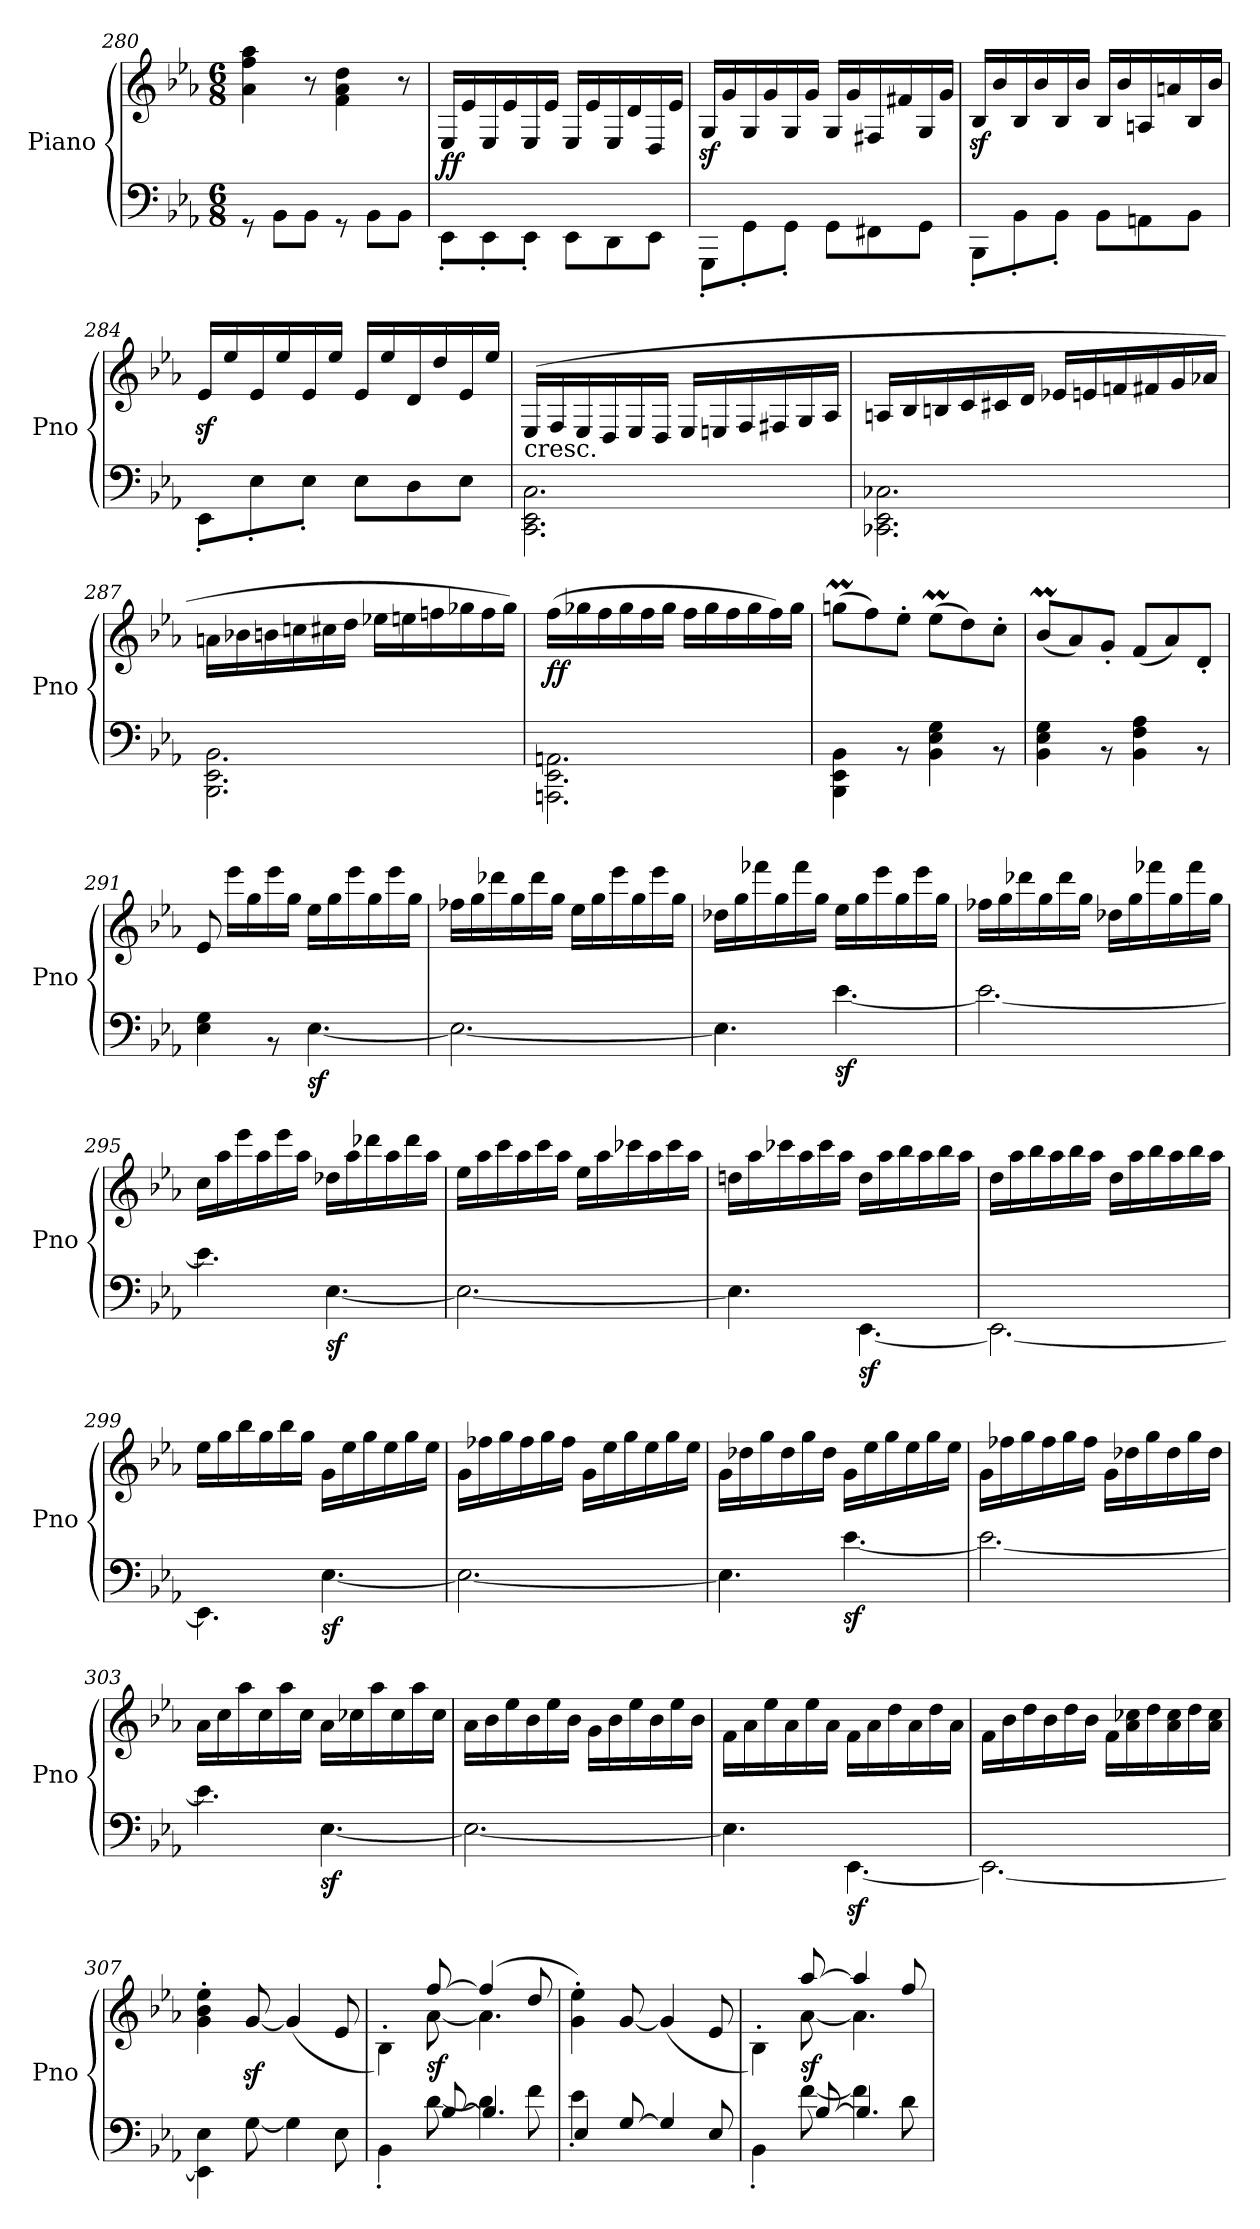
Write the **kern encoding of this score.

**kern	**kern	**dynam
*part1	*part1	*part1
*staff2	*staff1	*staff1/2
*I"Piano	*	*
*I'Pno	*	*
*clefF4	*clefG2	*
*k[b-e-a-]	*k[b-e-a-]	*
*M6/8	*M6/8	*
=280	=280	=280
*^	*	*
2.ryy	8r	4a-\ 4ff\ 4aa-\	.
.	8BB-\L	.	.
.	8BB-\J	8r	.
.	8r	4f\ 4a-\ 4dd\	.
.	8BB-\L	.	.
.	8BB-\J	8r	.
!!LO:LB:g=z
=281	=281	=281	=281
!	!	!	!LO:DY:b
2.ryy	8EE-'\L	16E-/LL	ff
.	.	16e-/	.
.	8EE-'\	16E-/	.
.	.	16e-/	.
.	8EE-'\J	16E-/	.
.	.	16e-/JJ	.
.	8EE-\L	16E-/LL	.
.	.	16e-/	.
.	8DD\	16E-/	.
.	.	16d/	.
.	8EE-\J	16D/	.
.	.	16e-/JJ	.
=282	=282	=282	=282
2.ryy	8GGG'\L	16Gz</LL	.
.	.	16g/	.
.	8GG'\	16G/	.
.	.	16g/	.
.	8GG'\J	16G/	.
.	.	16g/JJ	.
.	8GG\L	16G/LL	.
.	.	16g/	.
.	8FF#X\	16F#X/	.
.	.	16f#X/	.
.	8GG\J	16G/	.
.	.	16g/JJ	.
=283	=283	=283	=283
2.ryy	8BBB-'\L	16B-z</LL	.
.	.	16b-/	.
.	8BB-'\	16B-/	.
.	.	16b-/	.
.	8BB-'\J	16B-/	.
.	.	16b-/JJ	.
.	8BB-\L	16B-/LL	.
.	.	16b-/	.
.	8AAn\	16An/	.
.	.	16an/	.
.	8BB-\J	16B-/	.
.	.	16b-/JJ	.
!!LO:LB:g=z
=284	=284	=284	=284
2.ryy	8EE-'\L	16e-z</LL	.
.	.	16ee-/	.
.	8E-'\	16e-/	.
.	.	16ee-/	.
.	8E-'\J	16e-/	.
.	.	16ee-/JJ	.
.	8E-\L	16e-/LL	.
.	.	16ee-/	.
.	8D\	16d/	.
.	.	16dd/	.
.	8E-\J	16e-/	.
.	.	16ee-/JJ	.
=285	=285	=285	=285
!	!	!LO:TX:b:t=cresc.	!
2.ryy	2.CC\ 2.EE-\ 2.C\	(>16E-/LL	.
.	.	16F/	.
.	.	16E-/	.
.	.	16D/	.
.	.	16E-/	.
.	.	16D/JJ	.
.	.	16E-/LL	.
.	.	16En/	.
.	.	16F/	.
.	.	16F#X/	.
.	.	16G/	.
.	.	16A-/JJ	.
=286	=286	=286	=286
2.ryy	2.CC-X\ 2.EE-\ 2.C-X\	16An/LL	.
.	.	16B-/	.
.	.	16Bn/	.
.	.	16c/	.
.	.	16c#X/	.
.	.	16d/JJ	.
.	.	16e-X/LL	.
.	.	16en/	.
.	.	16fn/	.
.	.	16f#X/	.
.	.	16g/	.
.	.	16a-X/JJ	.
!!LO:LB:g=z
=287	=287	=287	=287
2.ryy	2.BBB-\ 2.EE-\ 2.BB-\	16an\LL	.
.	.	16b-X\	.
.	.	16bn\	.
.	.	16ccn\	.
.	.	16cc#X\	.
.	.	16dd\JJ	.
.	.	16ee-X\LL	.
.	.	16een\	.
.	.	16ffn\	.
.	.	16gg-X\	.
.	.	16ff\	.
.	.	16gg-\JJ)	.
=288	=288	=288	=288
!	!	!	!LO:DY:b
2.ryy	2.AAAn\ 2.EE-\ 2.AAn\	(>16ff\LL	ff
.	.	16gg-X\	.
.	.	16ff\	.
.	.	16gg-\	.
.	.	16ff\	.
.	.	16gg-\JJ	.
.	.	16ff\LL	.
.	.	16gg-\	.
.	.	16ff\	.
.	.	16gg-\	.
.	.	16ff\)	.
.	.	16gg-\JJ	.
=289	=289	=289	=289
2.ryy	4BBB-\ 4EE-\ 4BB-\	(>8ggnm\L	.
.	.	8ff\)	.
.	8r	8ee-'\J	.
.	4BB-\ 4E-\ 4G\	(>8ee-M\L	.
.	.	8dd\)	.
.	8r	8cc'\J	.
=290	=290	=290	=290
2.ryy	4BB-\ 4E-\ 4G\	(<8b-M/L	.
.	.	8a-/)	.
.	8r	8g'/J	.
.	4BB-\ 4F\ 4A-\	(<8f/L	.
.	.	8a-/)	.
.	8r	8d'/J	.
!!LO:LB:g=z
=291	=291	=291	=291
2.ryy	4E-\ 4G\	8e-/	.
.	.	16eee-\LL	.
.	.	16gg\	.
.	8r	16eee-\	.
.	.	16gg\JJ	.
!	!	!	!LO:DY:b=2
.	[4.E-\	16ee-\LL	sf
.	.	16gg\	.
.	.	16eee-\	.
.	.	16gg\	.
.	.	16eee-\	.
.	.	16gg\JJ	.
=292	=292	=292	=292
2.ryy	2.E-\_	16ff-X\LL	.
.	.	16gg\	.
.	.	16ddd-X\	.
.	.	16gg\	.
.	.	16ddd-\	.
.	.	16gg\JJ	.
.	.	16ee-\LL	.
.	.	16gg\	.
.	.	16eee-\	.
.	.	16gg\	.
.	.	16eee-\	.
.	.	16gg\JJ	.
=293	=293	=293	=293
2.ryy	4.E-\]	16dd-X\LL	.
.	.	16gg\	.
.	.	16fff-X\	.
.	.	16gg\	.
.	.	16fff-\	.
.	.	16gg\JJ	.
!	!	!	!LO:DY:b=2
.	[4.e-\	16ee-\LL	sf
.	.	16gg\	.
.	.	16eee-\	.
.	.	16gg\	.
.	.	16eee-\	.
.	.	16gg\JJ	.
!!LO:PB:g=z
=294	=294	=294	=294
2.ryy	2.e-\_	16ff-X\LL	.
.	.	16gg\	.
.	.	16ddd-X\	.
.	.	16gg\	.
.	.	16ddd-\	.
.	.	16gg\JJ	.
.	.	16dd-X\LL	.
.	.	16gg\	.
.	.	16fff-X\	.
.	.	16gg\	.
.	.	16fff-\	.
.	.	16gg\JJ	.
=295	=295	=295	=295
2.ryy	4.e-\]	16cc\LL	.
.	.	16aa-\	.
.	.	16eee-\	.
.	.	16aa-\	.
.	.	16eee-\	.
.	.	16aa-\JJ	.
!	!	!	!LO:DY:b=2
.	[4.E-\	16dd-X\LL	sf
.	.	16aa-\	.
.	.	16ddd-X\	.
.	.	16aa-\	.
.	.	16ddd-\	.
.	.	16aa-\JJ	.
=296	=296	=296	=296
2.ryy	2.E-\_	16ee-\LL	.
.	.	16aa-\	.
.	.	16ccc\	.
.	.	16aa-\	.
.	.	16ccc\	.
.	.	16aa-\JJ	.
.	.	16ee-\LL	.
.	.	16aa-\	.
.	.	16ccc-X\	.
.	.	16aa-\	.
.	.	16ccc-\	.
.	.	16aa-\JJ	.
!!LO:LB:g=z
=297	=297	=297	=297
2.ryy	4.E-\]	16ddn\LL	.
.	.	16aa-\	.
.	.	16ccc-X\	.
.	.	16aa-\	.
.	.	16ccc-\	.
.	.	16aa-\JJ	.
!	!	!	!LO:DY:b=2
.	[4.EE-\	16dd\LL	sf
.	.	16aa-\	.
.	.	16bb-\	.
.	.	16aa-\	.
.	.	16bb-\	.
.	.	16aa-\JJ	.
=298	=298	=298	=298
2.ryy	2.EE-\_	16dd\LL	.
.	.	16aa-\	.
.	.	16bb-\	.
.	.	16aa-\	.
.	.	16bb-\	.
.	.	16aa-\JJ	.
.	.	16dd\LL	.
.	.	16aa-\	.
.	.	16bb-\	.
.	.	16aa-\	.
.	.	16bb-\	.
.	.	16aa-\JJ	.
=299	=299	=299	=299
2.ryy	4.EE-\]	16ee-\LL	.
.	.	16gg\	.
.	.	16bb-\	.
.	.	16gg\	.
.	.	16bb-\	.
.	.	16gg\JJ	.
!	!	!	!LO:DY:b=2
.	[4.E-\	16g\LL	sf
.	.	16ee-\	.
.	.	16gg\	.
.	.	16ee-\	.
.	.	16gg\	.
.	.	16ee-\JJ	.
!!LO:LB:g=z
=300	=300	=300	=300
2.ryy	2.E-\_	16g\LL	.
.	.	16ff-X\	.
.	.	16gg\	.
.	.	16ff-\	.
.	.	16gg\	.
.	.	16ff-\JJ	.
.	.	16g\LL	.
.	.	16ee-\	.
.	.	16gg\	.
.	.	16ee-\	.
.	.	16gg\	.
.	.	16ee-\JJ	.
=301	=301	=301	=301
2.ryy	4.E-\]	16g\LL	.
.	.	16dd-X\	.
.	.	16gg\	.
.	.	16dd-\	.
.	.	16gg\	.
.	.	16dd-\JJ	.
!	!	!	!LO:DY:b=2
.	[4.e-\	16g\LL	sf
.	.	16ee-\	.
.	.	16gg\	.
.	.	16ee-\	.
.	.	16gg\	.
.	.	16ee-\JJ	.
=302	=302	=302	=302
2.ryy	2.e-\_	16g\LL	.
.	.	16ff-X\	.
.	.	16gg\	.
.	.	16ff-\	.
.	.	16gg\	.
.	.	16ff-\JJ	.
.	.	16g\LL	.
.	.	16dd-X\	.
.	.	16gg\	.
.	.	16dd-\	.
.	.	16gg\	.
.	.	16dd-\JJ	.
!!LO:LB:g=z
=303	=303	=303	=303
2.ryy	4.e-\]	16a-\LL	.
.	.	16cc\	.
.	.	16aa-\	.
.	.	16cc\	.
.	.	16aa-\	.
.	.	16cc\JJ	.
!	!	!	!LO:DY:b=2
.	[4.E-\	16a-\LL	sf
.	.	16cc-X\	.
.	.	16aa-\	.
.	.	16cc-\	.
.	.	16aa-\	.
.	.	16cc-\JJ	.
=304	=304	=304	=304
2.ryy	2.E-\_	16a-\LL	.
.	.	16b-\	.
.	.	16ee-\	.
.	.	16b-\	.
.	.	16ee-\	.
.	.	16b-\JJ	.
.	.	16g\LL	.
.	.	16b-\	.
.	.	16ee-\	.
.	.	16b-\	.
.	.	16ee-\	.
.	.	16b-\JJ	.
=305	=305	=305	=305
2.ryy	4.E-\]	16f\LL	.
.	.	16a-\	.
.	.	16ee-\	.
.	.	16a-\	.
.	.	16ee-\	.
.	.	16a-\JJ	.
!	!	!	!LO:DY:b=2
.	[4.EE-\	16f\LL	sf
.	.	16a-\	.
.	.	16dd\	.
.	.	16a-\	.
.	.	16dd\	.
.	.	16a-\JJ	.
!!LO:LB:g=z
=306	=306	=306	=306
2.ryy	2.EE-\_	16f\LL	.
.	.	16b-\	.
.	.	16dd\	.
.	.	16b-\	.
.	.	16dd\	.
.	.	16b-\JJ	.
.	.	16f\LL	.
.	.	16a-\ 16cc-X\	.
.	.	16dd\	.
.	.	16a-\ 16cc-\	.
.	.	16dd\	.
.	.	16a-\ 16cc-\JJ	.
=307	=307	=307	=307
2.ryy	4EE-\] 4E-\	4g\' 4b-\' 4ee-\'	.
.	[8G\	[8gz</	.
.	4G\]	(<4g/]	.
.	8E-\	8e-/	.
=308	=308	=308	=308
*	*^	*^	*
2.ryy	4BB-'\	4ryy	4ryy	4B-'\)	.
!	!	!	!	!	!LO:DY:b
.	[8d\	[8B-/	[8ff/	[8a-\	sf
.	4d\]	4.B-/]	(>4ff/]	4.a-\]	.
.	8f\	.	8dd/	.	.
*	*	*	*v	*v	*
=309	=309	=309	=309	=309
2.ryy	4e-'\	4E-/	4g\' 4ee-\')	.
.	8ryy	[8G/	[8g/	.
.	4.ryy	4G/]	(<4g/]	.
.	.	8E-/	8e-/	.
=310	=310	=310	=310	=310
*	*	*	*^	*
2.ryy	4BB-'\	4ryy	4ryy	4B-'\)	.
!	!	!	!	!	!LO:DY:b
.	[8f\	[8B-/	[8aa-/	[8a-\	sf
.	4f\]	4.B-/]	4aa-/]	4.a-\]	.
.	8d\	.	8ff/	.	.
*v	*v	*v	*	*	*
*	*v	*v	*
=	=	=
*-	*-	*-
